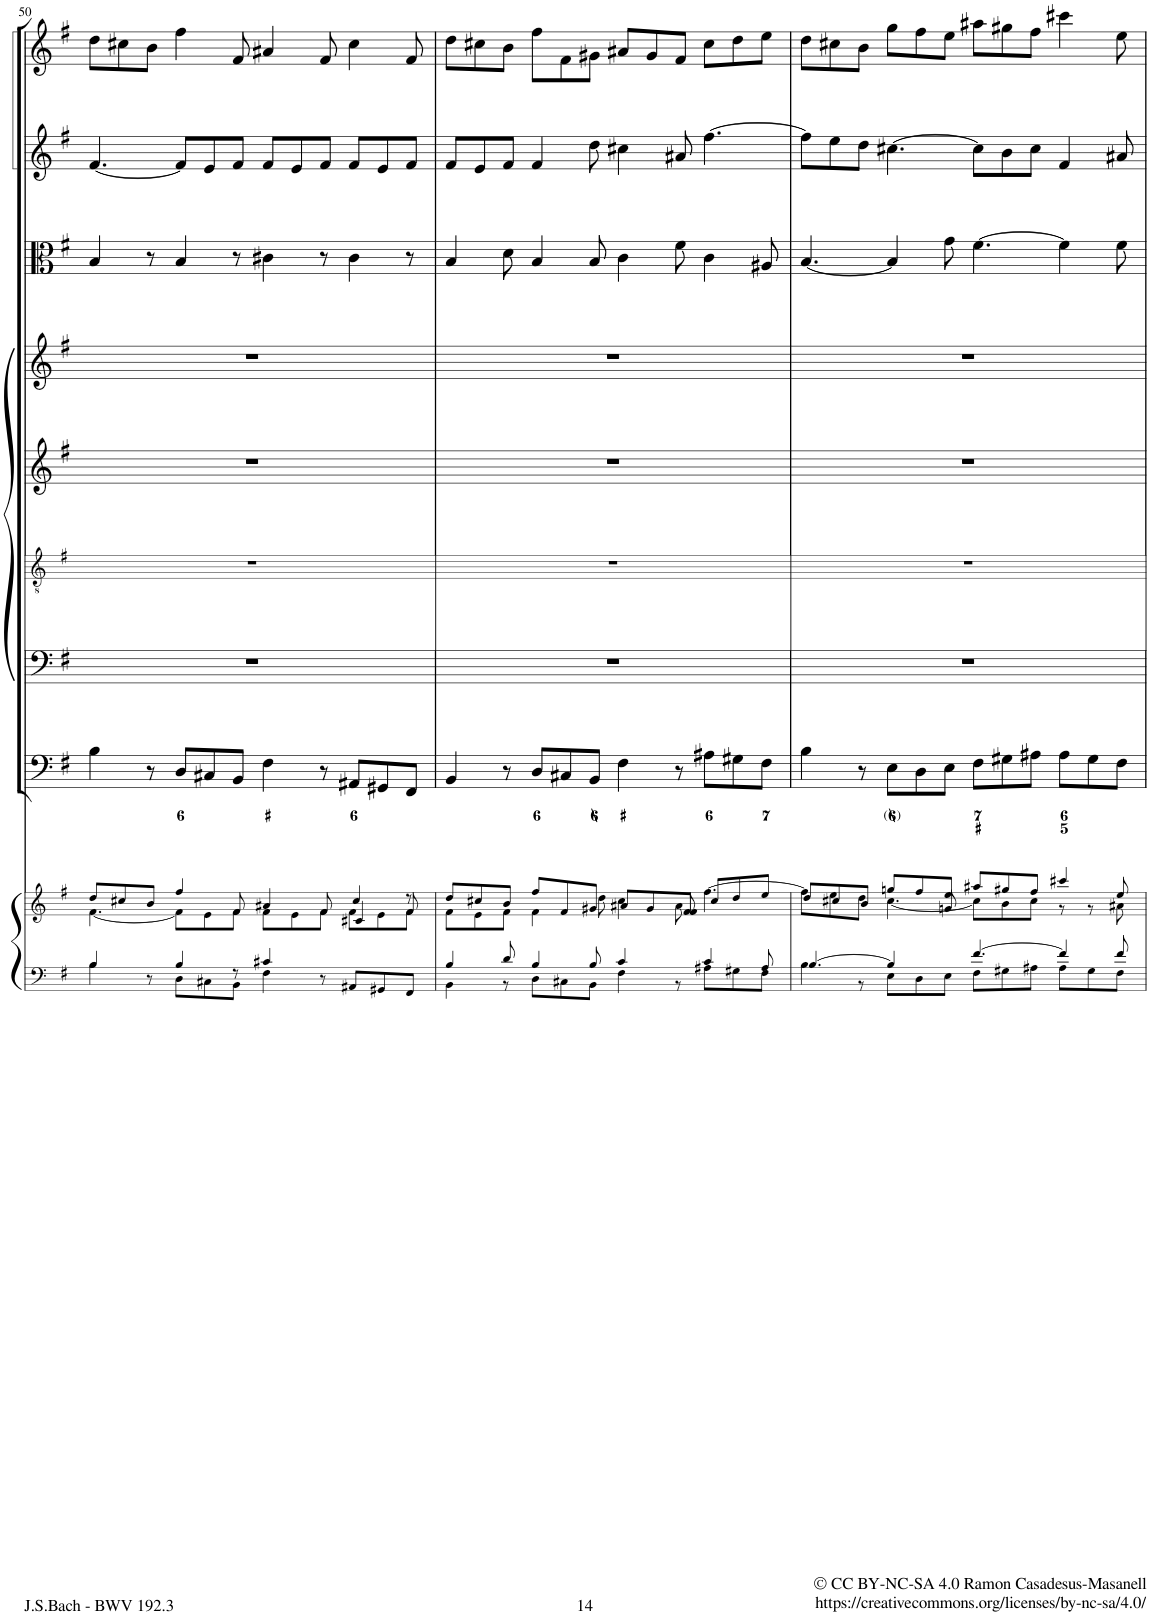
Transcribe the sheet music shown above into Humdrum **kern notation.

**kern	**kern	**kern	**kern	**kern	**kern	**kern	**kern	**kern	**kern
*part9	*part9	*part8	*part7	*part6	*part5	*part4	*part3	*part2	*part1
*staff10	*staff9	*staff8	*staff7	*staff6	*staff5	*staff4	*staff3	*staff2	*staff1
*I"Piano reduction	*	*I"Continuo	*I"Basso	*I"Tenor	*I"Alto	*I"Soprano	*I"Viola	*I"Flauto traverso II. Oboe II. Violino II.	*I"Flauto traverso I. Oboe I. Violino I.
*I'Pno	*	*	*	*	*	*	*I'Vla	*I'Vln	*I'Vln
!!LO:PB:g=z
*clefF4	*clefG2	*clefF4	*clefF4	*clefGv2	*clefG2	*clefG2	*clefC3	*clefG2	*clefG2
*k[f#]	*k[f#]	*k[f#]	*k[f#]	*k[f#]	*k[f#]	*k[f#]	*k[f#]	*k[f#]	*k[f#]
*M12/8	*M12/8	*M12/8	*M12/8	*M12/8	*M12/8	*M12/8	*M12/8	*M12/8	*M12/8
=50	=50	=50	=50	=50	=50	=50	=50	=50	=50
*^	*^	*	*	*	*	*	*	*	*
*	*	*	*^	*	*	*	*	*	*	*	*
4B/	4B\	8dd/L	[4.f#\	8ryy	4B\	1.r	1.r	1.r	1.r	4B/	[4.f#/	8dd\L
*	*	*	*v	*v	*	*	*	*	*	*	*	*
.	.	8cc#X/	.	.	.	.	.	.	.	.	8cc#X\
8r	8ryy	8b/J	.	8r	.	.	.	.	8r	.	8b\J
4B/	8D\L	4ff#/	8f#\L]	8D/L	.	.	.	.	4B/	8f#/L]	4ff#\
.	8C#X\	.	8e\	8C#X/	.	.	.	.	.	8e/	.
8r	8BB\J	8f#/	8f#\J	8BB/J	.	.	.	.	8r	8f#/J	8f#/
4c#X/	4F#\	4a#X/	8f#\L	4F#\	.	.	.	.	4c#X\	8f#/L	4a#X/
.	.	.	8e\	.	.	.	.	.	.	8e/	.
8r	8ryy	8f#/	8f#\J	8r	.	.	.	.	8r	8f#/J	8f#/
*	*	*	*^	*	*	*	*	*	*	*	*
4ryy	8AA#X/L	4cc#/	8f#\L	4c#X/	8AA#X/L	.	.	.	.	4c#\	8f#/L	4cc#\
.	8GG#X/	.	8e\	.	8GG#X/	.	.	.	.	.	8e/	.
8r	8FF#/J	8f#/	8f#\J	8ryy	8FF#/J	.	.	.	.	8r	8f#/J	8f#/
=51	=51	=51	=51	=51	=51	=51	=51	=51	=51	=51	=51	=51
4B/	4BB\	8dd/L	8f#\L	1ryy	4BB/	1.r	1.r	1.r	1.r	4B/	8f#/L	8dd\L
.	.	8cc#X/	8e\	.	.	.	.	.	.	.	8e/	8cc#X\
8d/	8r	8b/J	8f#\J	.	8r	.	.	.	.	8d\	8f#/J	8b\J
4B/	8D\L	8ff#/L	4f#\	.	8D/L	.	.	.	.	4B/	4f#/	8ff#\L
.	8C#X\	8f#/	.	.	8C#X/	.	.	.	.	.	.	8f#\
8B/	8BB\J	8g#X/J	8dd\	.	8BB/J	.	.	.	.	8B/	8dd\	8g#X\J
4c/	4F#\	8a#X/L	4cc#\	.	4F#\	.	.	.	.	4c\	4cc#X\	8a#X/L
.	.	8g#/	.	.	.	.	.	.	.	.	.	8g#/
8ryy	8r	8f#/J	8a#\	8f#/	8r	.	.	.	.	8f#\	8a#X/	8f#/J
4c/	8A#X\L	8cc#/L	[>4.ff#\	4.ryy	8A#X\L	.	.	.	.	4c\	[4.ff#\	8cc#\L
.	8G#X\	8dd/	.	.	8G#X\	.	.	.	.	.	.	8dd\
8A#/	8F#\J	8ee/J	.	.	8F#\J	.	.	.	.	8A#X/	.	8ee\J
=52	=52	=52	=52	=52	=52	=52	=52	=52	=52	=52	=52	=52
[4.B/	4B\	8dd/L	8ff#\L]	8ryy	4B\	1.r	1.r	1.r	1.r	[4.B/	8ff#\L]	8dd\L
*	*	*	*v	*v	*	*	*	*	*	*	*	*
.	.	8cc#X/	8ee\	.	.	.	.	.	.	8ee\	8cc#X\
.	8r	8b/J	8dd\J	8r	.	.	.	.	.	8dd\J	8b\J
4B/]	8E\L	8ggn/L	[4.cc#\	8E\L	.	.	.	.	4B/]	[4.cc#X\	8gg\L
.	8D\	8ff#/	.	8D\	.	.	.	.	.	.	8ff#\
*	*	*	*^	*	*	*	*	*	*	*	*
8ryy	8E\J	8ee/J	.	8gn/	8E\J	.	.	.	.	8g\	.	8ee\J
[4.f#/	8F#\L	8aa#X/L	8cc#\L]	2.ryy	8F#\L	.	.	.	.	[4.f#\	8cc#\L]	8aa#X\L
.	8G#X\	8gg#X/	8b\	.	8G#X\	.	.	.	.	.	8b\	8gg#X\
.	8A#X\J	8ff#/J	8cc#\J	.	8A#X\J	.	.	.	.	.	8cc#\J	8ff#\J
4f#/]	8A#\L	4ccc#X/	8r	.	8A#\L	.	.	.	.	4f#\]	4f#/	4ccc#X\
.	8G#\	.	8r	.	8G#\	.	.	.	.	.	.	.
8f#/	8F#\J	8ee/	8a#X\	.	8F#\J	.	.	.	.	8f#\	8a#X/	8ee\
*v	*v	*	*	*	*	*	*	*	*	*	*	*
*	*v	*v	*v	*	*	*	*	*	*	*	*
=	=	=	=	=	=	=	=	=	=
*-	*-	*-	*-	*-	*-	*-	*-	*-	*-
